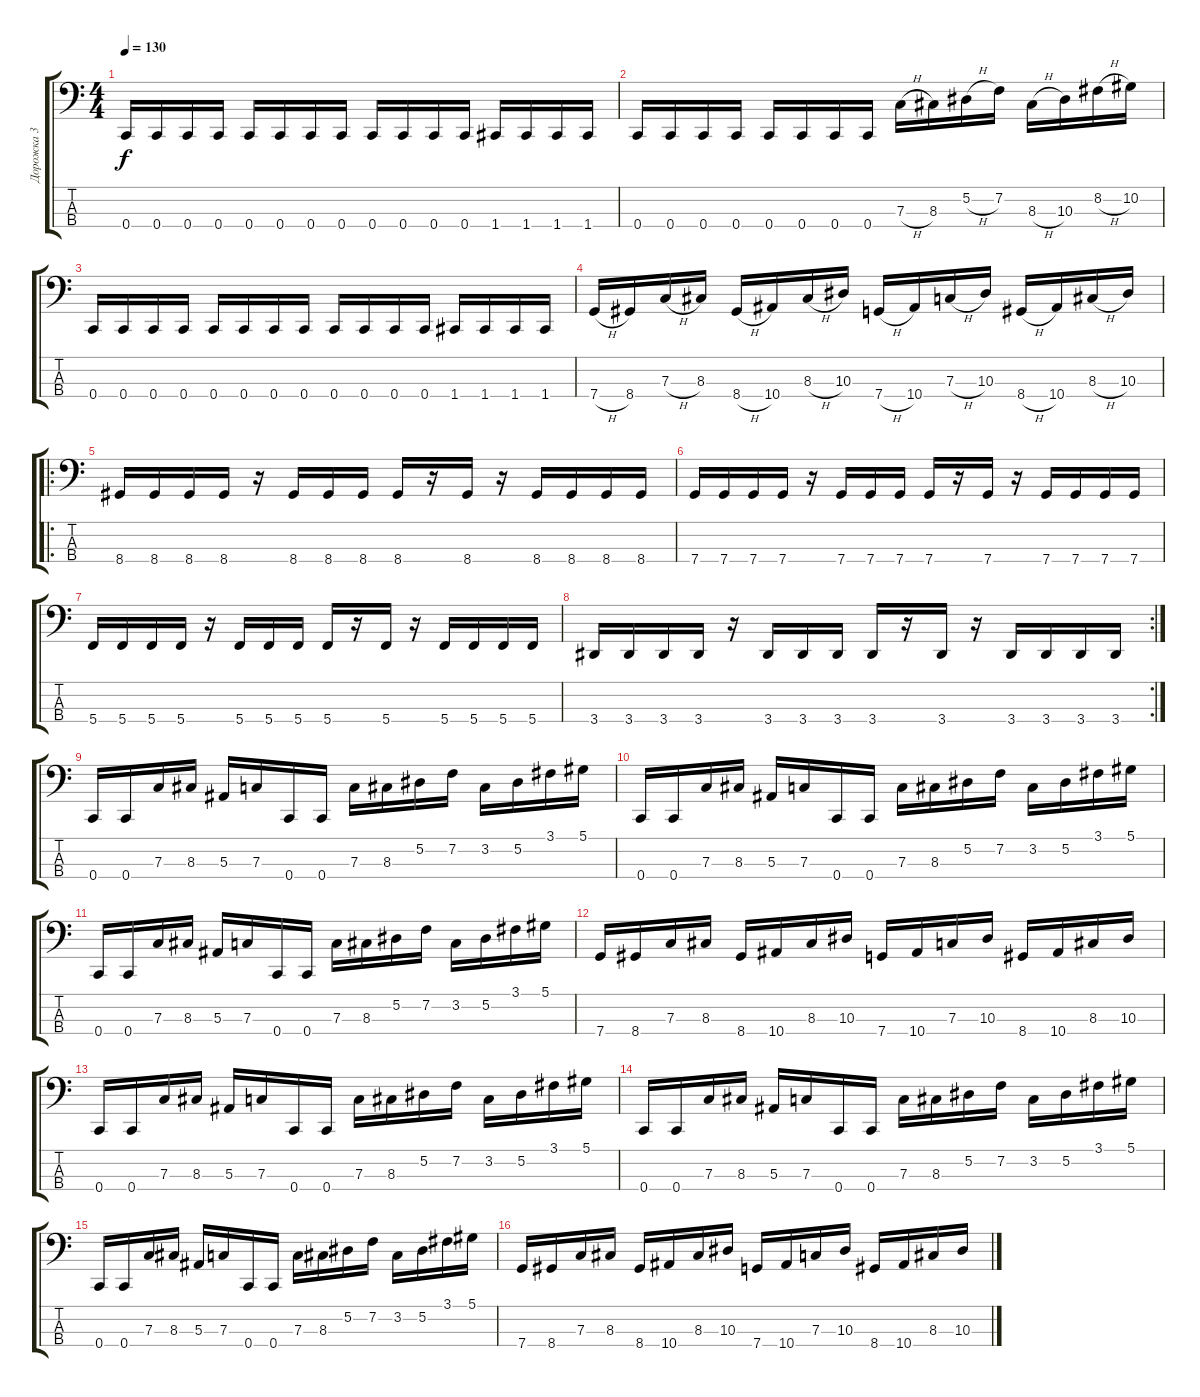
\track ("Дорожка 3" "Дорожка 3") {instrument electricbasspick}
\staff {score tabs}
\tuning (Eb2 Bb1 F1 C1) {hide}
\ts (4 4)
\tempo 130
\clef f4
\ks c
0.4.16{dy f} 0.4.16 0.4.16 0.4.16 0.4.16 0.4.16 0.4.16 0.4.16 0.4.16 0.4.16 0.4.16 0.4.16 1.4.16 1.4.16 1.4.16 1.4.16 |
0.4.16 0.4.16 0.4.16 0.4.16 0.4.16 0.4.16 0.4.16 0.4.16 7.3{h}.16 8.3.16 5.2{h}.16 7.2.16 8.3{h}.16 10.3.16 8.2{h}.16 10.2.16 |
0.4.16 0.4.16 0.4.16 0.4.16 0.4.16 0.4.16 0.4.16 0.4.16 0.4.16 0.4.16 0.4.16 0.4.16 1.4.16 1.4.16 1.4.16 1.4.16 |
7.4{h}.16 8.4.16 7.3{h}.16 8.3.16 8.4{h}.16 10.4.16 8.3{h}.16 10.3.16 7.4{h}.16 10.4.16 7.3{h}.16 10.3.16 8.4{h}.16 10.4.16 8.3{h}.16 10.3.16 |
\ro
8.4.16 8.4.16 8.4.16 8.4.16 r.16 8.4.16 8.4.16 8.4.16 8.4.16 r.16 8.4.16 r.16 8.4.16 8.4.16 8.4.16 8.4.16 |
7.4.16 7.4.16 7.4.16 7.4.16 r.16 7.4.16 7.4.16 7.4.16 7.4.16 r.16 7.4.16 r.16 7.4.16 7.4.16 7.4.16 7.4.16 |
5.4.16 5.4.16 5.4.16 5.4.16 r.16 5.4.16 5.4.16 5.4.16 5.4.16 r.16 5.4.16 r.16 5.4.16 5.4.16 5.4.16 5.4.16 |
\rc 2
3.4.16 3.4.16 3.4.16 3.4.16 r.16 3.4.16 3.4.16 3.4.16 3.4.16 r.16 3.4.16 r.16 3.4.16 3.4.16 3.4.16 3.4.16 |
0.4.16 0.4.16 7.3.16 8.3.16 5.3.16 7.3.16 0.4.16 0.4.16 7.3.16 8.3.16 5.2.16 7.2.16 3.2.16 5.2.16 3.1.16 5.1.16 |
0.4.16 0.4.16 7.3.16 8.3.16 5.3.16 7.3.16 0.4.16 0.4.16 7.3.16 8.3.16 5.2.16 7.2.16 3.2.16 5.2.16 3.1.16 5.1.16 |
0.4.16 0.4.16 7.3.16 8.3.16 5.3.16 7.3.16 0.4.16 0.4.16 7.3.16 8.3.16 5.2.16 7.2.16 3.2.16 5.2.16 3.1.16 5.1.16 |
7.4.16 8.4.16 7.3.16 8.3.16 8.4.16 10.4.16 8.3.16 10.3.16 7.4.16 10.4.16 7.3.16 10.3.16 8.4.16 10.4.16 8.3.16 10.3.16 |
0.4.16 0.4.16 7.3.16 8.3.16 5.3.16 7.3.16 0.4.16 0.4.16 7.3.16 8.3.16 5.2.16 7.2.16 3.2.16 5.2.16 3.1.16 5.1.16 |
0.4.16 0.4.16 7.3.16 8.3.16 5.3.16 7.3.16 0.4.16 0.4.16 7.3.16 8.3.16 5.2.16 7.2.16 3.2.16 5.2.16 3.1.16 5.1.16 |
0.4.16 0.4.16 7.3.16 8.3.16 5.3.16 7.3.16 0.4.16 0.4.16 7.3.16 8.3.16 5.2.16 7.2.16 3.2.16 5.2.16 3.1.16 5.1.16 |
7.4.16 8.4.16 7.3.16 8.3.16 8.4.16 10.4.16 8.3.16 10.3.16 7.4.16 10.4.16 7.3.16 10.3.16 8.4.16 10.4.16 8.3.16 10.3.16
